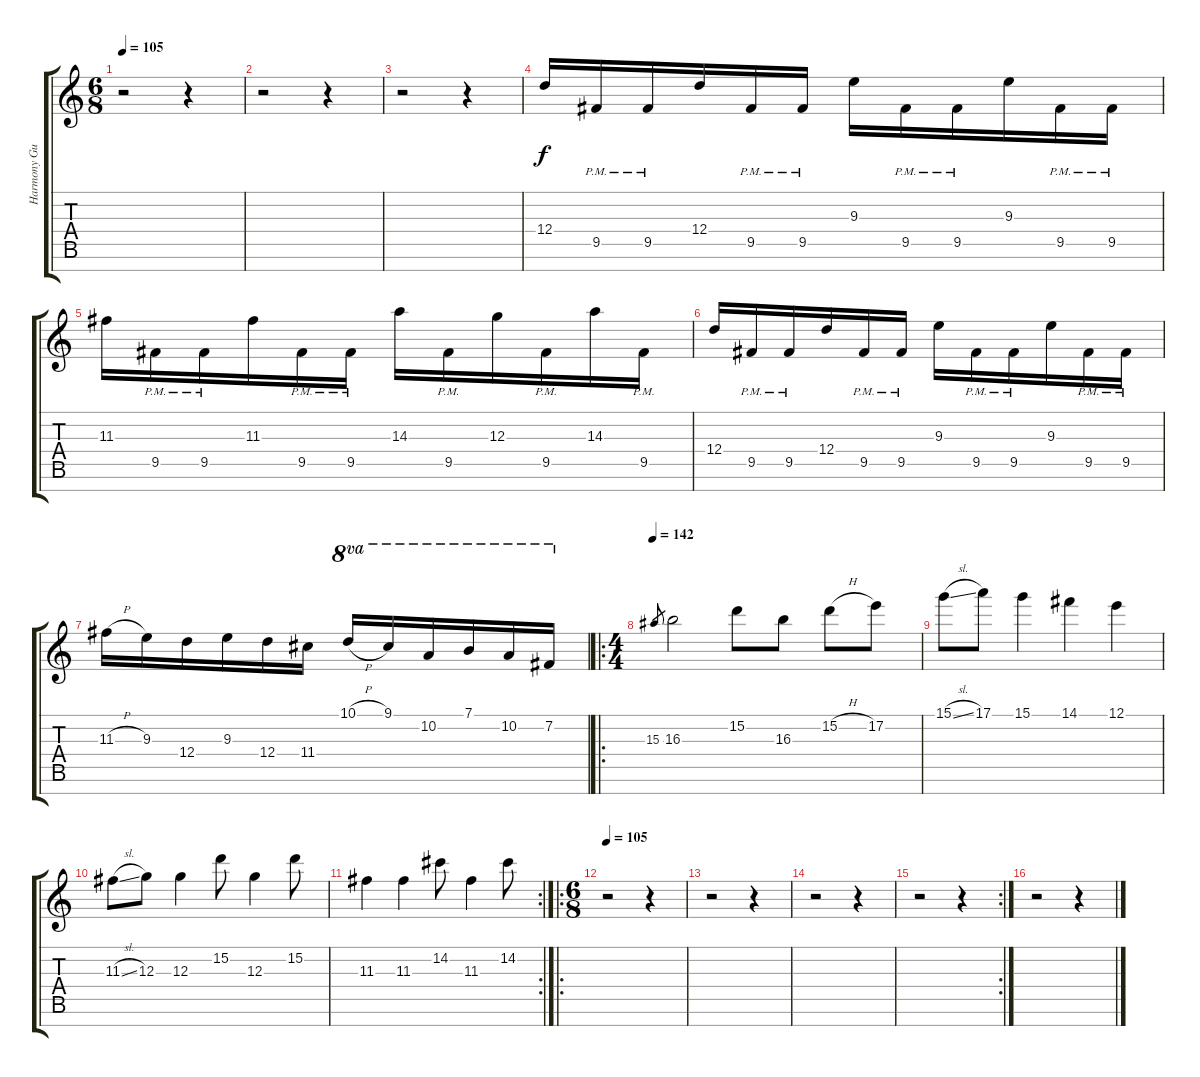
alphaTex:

\track ("Harmony Guitar" "Harmony Gu") {instrument distortionguitar}
\staff {score tabs}
\tuning (E4 B3 G3 D3 A2 E2 B1) {hide}
\ts (6 8)
\tempo 105
\clef g2
\ks c
r.2{dy f} r.4 |
r.2 r.4 |
r.2 r.4 |
12.4.16 9.5{pm}.16 9.5{pm}.16 12.4.16 9.5{pm}.16 9.5{pm}.16 9.3.16 9.5{pm}.16 9.5{pm}.16 9.3.16 9.5{pm}.16 9.5{pm}.16 |
11.3.16 9.5{pm}.16 9.5{pm}.16 11.3.16 9.5{pm}.16 9.5{pm}.16 14.3.16 9.5{pm}.16 12.3.16 9.5{pm}.16 14.3.16 9.5{pm}.16 |
12.4.16 9.5{pm}.16 9.5{pm}.16 12.4.16 9.5{pm}.16 9.5{pm}.16 9.3.16 9.5{pm}.16 9.5{pm}.16 9.3.16 9.5{pm}.16 9.5{pm}.16 |
11.3{h}.16 9.3.16 12.4.16 9.3.16 12.4.16 11.4.16 10.1{h}.16{ot 8va} 9.1.16{ot 8va} 10.2.16{ot 8va} 7.1.16{ot 8va} 10.2.16{ot 8va} 7.2.16{ot 8va} |
\ro
\ts (4 4)
\tempo 142
15.3.8{gr} 16.3.2 15.2.8 16.3.8 15.2{h}.8 17.2.8 |
15.1{sl}.8 17.1.8 15.1.4 14.1.4 12.1.4 |
11.3{sl}.8 12.3.8 12.3.4 15.2.8 12.3.4 15.2.8 |
\rc 2
11.3.4 11.3.4 14.2.8 11.3.4 14.2.8 |
\ro
\ts (6 8)
\tempo 105
r.2 r.4 |
r.2 r.4 |
r.2 r.4 |
\rc 2
r.2 r.4 |
r.2 r.4
